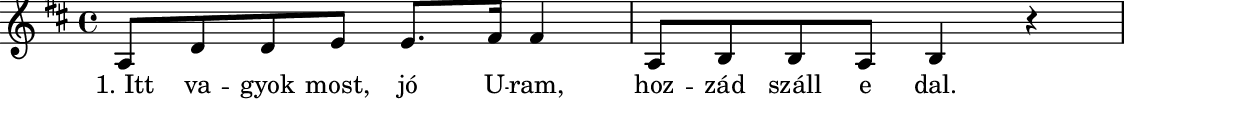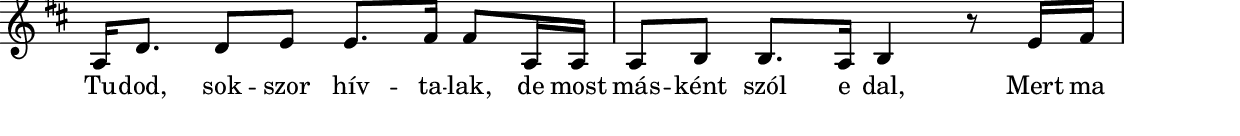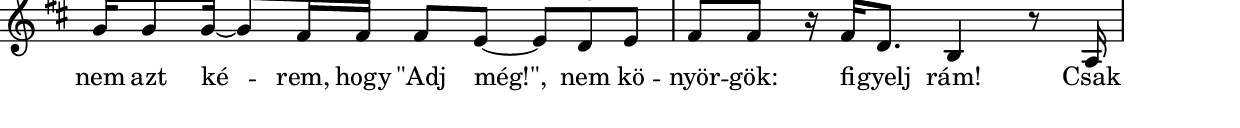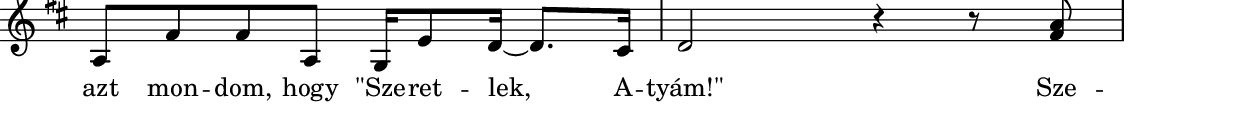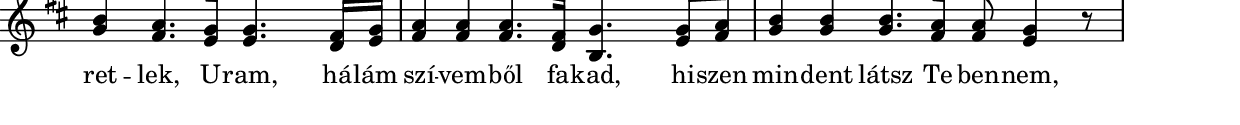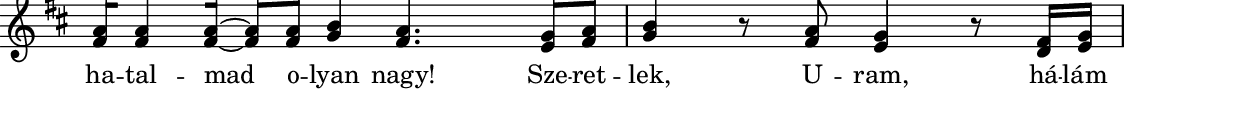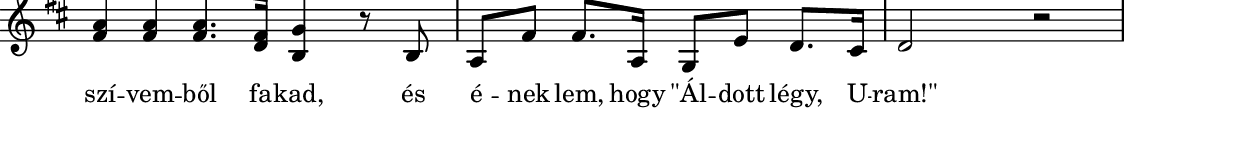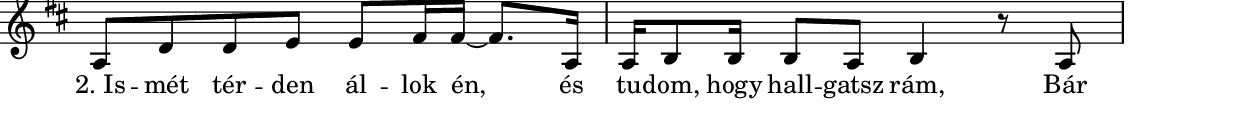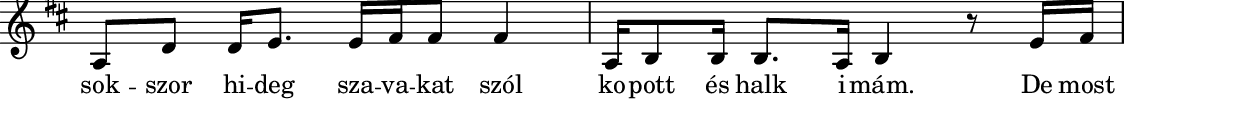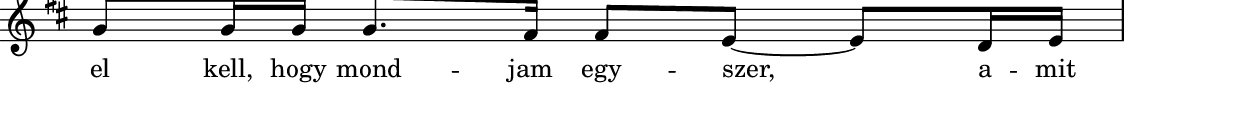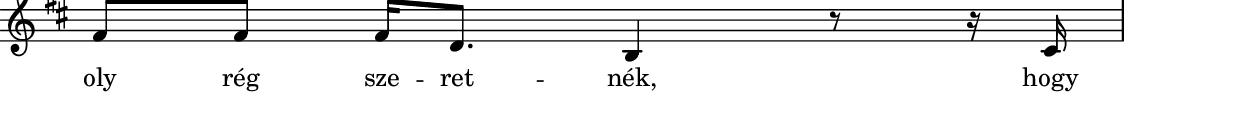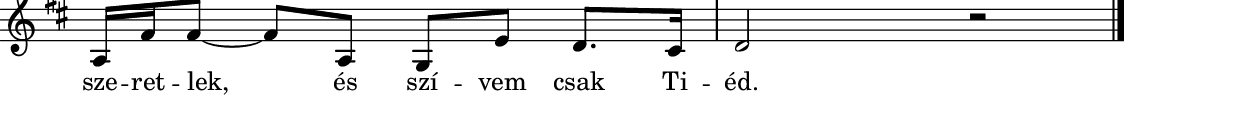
% MusicXML to Lilypond converter by Kovi

szovegAAA = \lyricmode {  "1. Itt" "va" -- "gyok" "most," "jó" "U" -- "ram," "hoz" -- "zád" "száll" "e" "dal." "Tu" -- "dod," "sok" -- "szor" "hív" -- "ta" -- "lak," "de" "most" "más" -- "ként" "szól" "e" "dal," "Mert" "ma" "nem" "azt" "ké" -- "rem," "hogy" "\"Adj" "még!\"," "nem" "kö" -- "nyör" -- "gök:" "fi" -- "gyelj" "rám!" "Csak" "azt" "mon" -- "dom," "hogy" "\"Sze" -- "ret" -- "lek," "A" -- "tyám!\"" "Sze" -- "ret" -- "lek," "U" -- "ram," "há" -- "lám" "szí" -- "vem" -- "ből" "fa" -- "kad," "hi" -- "szen" "min" -- "dent" "látsz" "Te" "ben" -- "nem," "ha" -- "tal" -- "mad" "o" -- "lyan" "nagy!" "Sze" -- "ret" -- "lek," "U" -- "ram," "há" -- "lám" "szí" -- "vem" -- "ből" "fa" -- "kad," "és" "é" -- "nek" -- "lem," "hogy" "\"Ál" -- "dott" "légy," "U" -- "ram!\"" "2. Is" -- "mét" "tér" -- "den" "ál" -- "lok" "én," "és" "tu" -- "dom," "hogy" "hall" -- "gatsz" "rám," "Bár" "sok" -- "szor" "hi" -- "deg" "sza" -- "va" -- "kat" "szól" "ko" -- "pott" "és" "halk" "i" -- "mám." "De" "most" "el" "kell," "hogy" "mond" -- "jam" "egy" -- "szer," "a" -- "mit" "oly" "rég" "sze" -- "ret" -- "nék," "hogy" "sze" -- "ret" -- "lek," "és" "szí" -- "vem" "csak" "Ti" -- "éd."  }

% Analyzing...
% 1 parts
% 1 Staff
% forceBassClefActive = 
melody = {
% 217 notes in the part
% 1 voices

\new Staff
\new Voice {
% 217 notes
% 24 mesaures

% Measure 1
\clef "treble"
\key d \major
\time 4/4 
a8 d'8 d'8 e'8 e'8. fis'16 fis'4 
% Measure 2
a8 b8 b8 a8 b4 r4 
% Measure 3
\break
a16 d'8. d'8 e'8 e'8. fis'16 fis'8 a16 a16 
% Measure 4
a8 b8 b8. a16 b4 r8 e'16 fis'16 
% Measure 5
\break
g'16 g'8 g'16~ g'8 fis'16 fis'16 fis'8 e'8~ \times 2/3 { e'8 d'8 e'8  } 
% Measure 6
fis'8 fis'8 r16 fis'16 d'8. b4 r8 a16 
% Measure 7
\break
a8 fis'8 fis'8 a8 g16 e'8 d'16~ d'8. cis'16 
% Measure 8
d'2 r4 r8 \once \override Score.RehearsalMark #'self-alignment-X = #LEFT
\mark \markup{ \fontsize #-1 \box Refrén } 
<fis' a' >8 
% Measure 9
\break
<g' b' >4 <fis' a' >8. <e' g' >16 <e' g' >4. <d' fis' >16 <e' g' >16 
% Measure 10
<fis' a' >8 <fis' a' >8 <fis' a' >8. <d' fis' >16 <b g' >4. <e' g' >16 <fis' a' >16 
% Measure 11
<g' b' >8 <g' b' >8 <g' b' >8. <fis' a' >16 <fis' a' >8 <e' g' >4 r8 
% Measure 12
\break
<fis' a' >16 <fis' a' >8 <fis' a' >16~ <fis' a' >16 <fis' a' >16 <g' b' >8 <fis' a' >4. <e' g' >16 <fis' a' >16 
% Measure 13
<g' b' >4 r8 <fis' a' >8 <e' g' >4 r8 <d' fis' >16 <e' g' >16 
% Measure 14
\break
<fis' a' >8 <fis' a' >8 <fis' a' >8. <d' fis' >16 <b g' >4 r8 b8 
% Measure 15
a8 fis'8 fis'8. a16 g8 e'8 d'8. cis'16 
% Measure 16
d'2 r2 
% Measure 17
\break
a8 d'8 d'8 e'8 e'8 fis'16 fis'16~ fis'8. a16 
% Measure 18
a16 b8 b16 b8 a8 b4 r8 a8 
% Measure 19
\break
a8 d'8 d'16 e'8. e'16 fis'16 fis'8 fis'4 
% Measure 20
a16 b8 b16 b8. a16 b4 r8 e'16 fis'16 
% Measure 21
g'8 g'16 g'16 g'8. fis'16 fis'8 e'8~ e'8 d'16 e'16 
% Measure 22
\break
fis'8 fis'8 fis'16 d'8. b4 r8 r16 cis'16 
% Measure 23
\break
a16 fis'16 fis'8~ fis'8 a8 g8 e'8 d'8. cis'16 
% Measure 24
d'2 r2 \bar "|." 
} % voice
\addlyrics { \szovegAAA }

} % melody


harmonies = \chordmode {
% 44 chords
\germanChords
d4 s4 s4 s4 g4:maj7 s4 s4 s4 d4 s4 s4 s4 g4:maj7 s4 s4 s4 e4:m s4 a4 s4 d4 s4 s16 g4 s8. a4 d4 e8.:m a4 s16 d4 s4 s4 s4 e4:m s4 a4 s4 d4 s4 g4 s4 e4:m s4 a4 s4 d4 s4 b4:7 s4 e4:m s4 a4 s4 d4 s4 g4 s4 a4 d4 e4:m a8. a16 d4 s4 s4 s4 d4 s4 s4 s4 g4:maj7 s4 s4 s4 d4 s4 s4 s4 g4:maj7 s4 s4 s4 e4:m s4 a4 s4 d4 s4 g4 s4 a4 d4 e4:m a4 d4
}

\include "../../definitions.ly"
